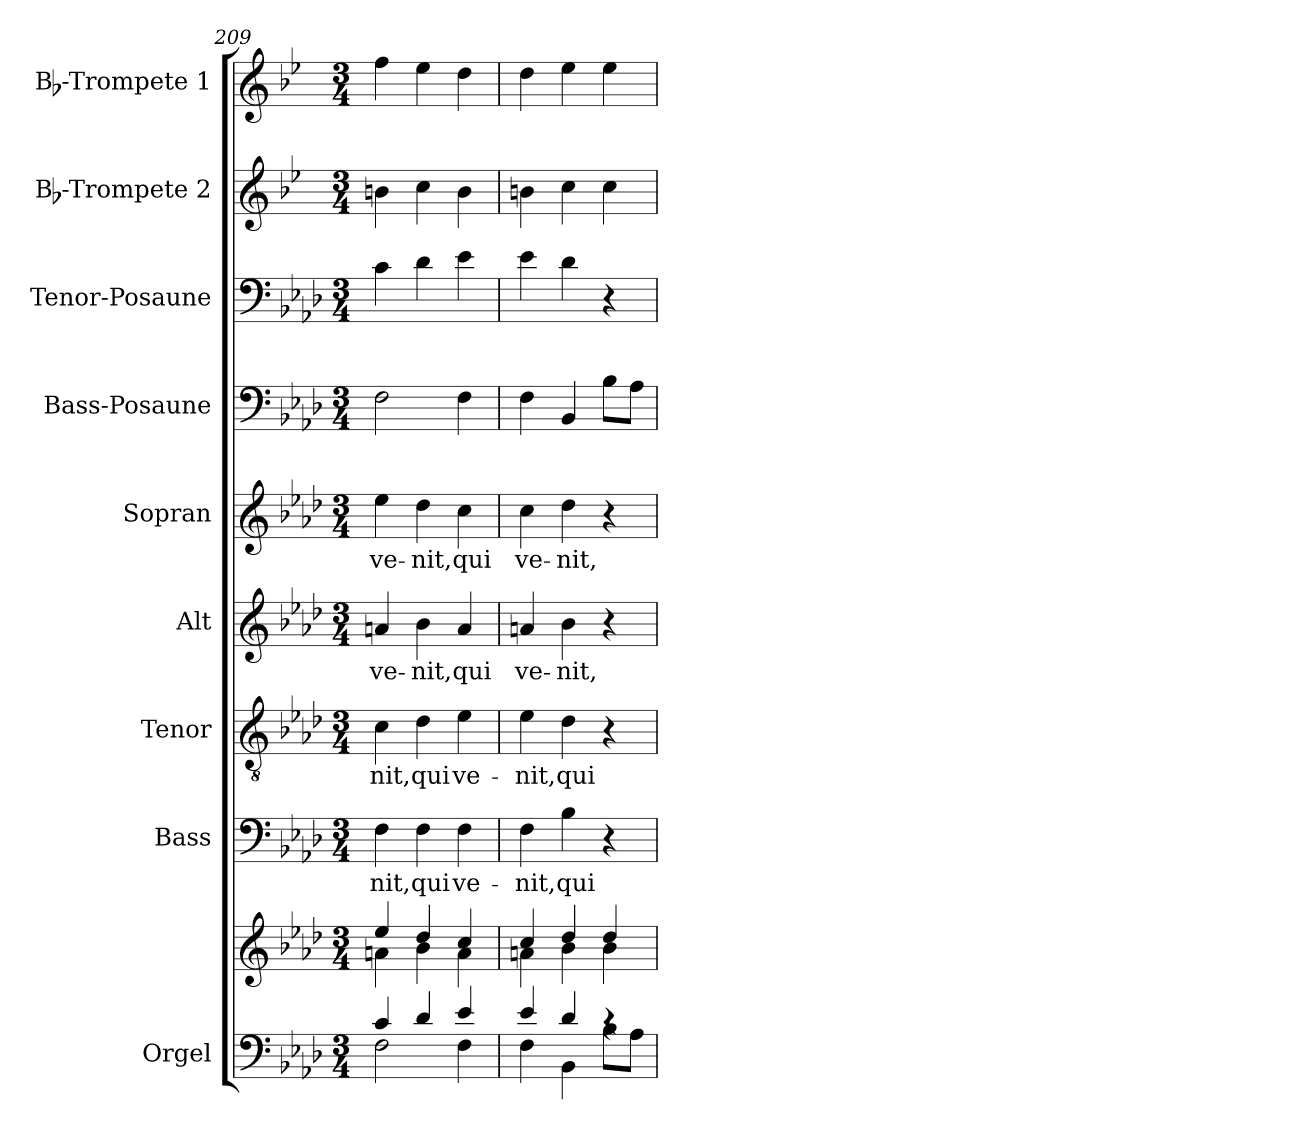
**kern	**kern	**kern	**text	**kern	**text	**kern	**text	**kern	**text	**kern	**kern	**kern	**kern
*part9	*part9	*part8	*part8	*part7	*part7	*part6	*part6	*part5	*part5	*part4	*part3	*part2	*part1
*staff10	*staff9	*staff8	*staff8	*staff7	*staff7	*staff6	*staff6	*staff5	*staff5	*staff4	*staff3	*staff2	*staff1
*I"Orgel	*	*I"Bass	*	*I"Tenor	*	*I"Alt	*	*I"Sopran	*	*I"Bass-Posaune	*I"Tenor-Posaune	*I"Bb-Trompete 2	*I"Bb-Trompete 1
*I'Org.	*	*I'B.	*	*I'T.	*	*I'A.	*	*I'S.	*	*I'B. Pos.	*I'T. Pos.	*I'Trp. 2	*I'Trp. 1
*clefF4	*clefG2	*clefF4	*	*clefGv2	*	*clefG2	*	*clefG2	*	*clefF4	*clefF4	*clefG2	*clefG2
*	*	*	*	*	*	*	*	*	*	*	*	*ITrd1c2	*ITrd1c2
*k[b-e-a-d-]	*k[b-e-a-d-]	*k[b-e-a-d-]	*	*k[b-e-a-d-]	*	*k[b-e-a-d-]	*	*k[b-e-a-d-]	*	*k[b-e-a-d-]	*k[b-e-a-d-]	*k[b-e-a-d-]	*k[b-e-a-d-]
*A-:	*A-:	*A-:	*	*A-:	*	*A-:	*	*A-:	*	*A-:	*A-:	*A-:	*A-:
*M3/4	*M3/4	*M3/4	*	*M3/4	*	*M3/4	*	*M3/4	*	*M3/4	*M3/4	*M3/4	*M3/4
=209	=209	=209	=209	=209	=209	=209	=209	=209	=209	=209	=209	=209	=209
*^	*^	*	*	*	*	*	*	*	*	*	*	*	*
!	!	!	!	!	!LO:LY:b	!	!LO:LY:b	!	!LO:LY:b	!	!LO:LY:b	!	!	!	!
4c/	2F\	4ee-/	4an\	4F\	-nit,	4c\	-nit,	4an/	ve-	4ee-\	ve-	2F\	4c\	4an\	4ee-\
!	!	!	!	!	!LO:LY:b	!	!LO:LY:b	!	!LO:LY:b	!	!LO:LY:b	!	!	!	!
4d-/	.	4dd-/	4b-\	4F\	qui	4d-\	qui	4b-\	-nit,	4dd-\	-nit,	.	4d-\	4b-\	4dd-\
!	!	!	!	!	!LO:LY:b	!	!LO:LY:b	!	!LO:LY:b	!	!LO:LY:b	!	!	!	!
4e-/	4F\	4cc/	4a\	4F\	ve-	4e-\	ve-	4a/	qui	4cc\	qui	4F\	4e-\	4a\	4cc\
=210	=210	=210	=210	=210	=210	=210	=210	=210	=210	=210	=210	=210	=210	=210	=210
!	!	!	!	!	!LO:LY:b	!	!LO:LY:b	!	!LO:LY:b	!	!LO:LY:b	!	!	!	!
4e-/	4F\	4cc/	4an\	4F\	-nit,	4e-\	-nit,	4an/	ve-	4cc\	ve-	4F\	4e-\	4an\	4cc\
!	!	!	!	!	!LO:LY:b	!	!LO:LY:b	!	!LO:LY:b	!	!LO:LY:b	!	!	!	!
4d-/	4BB-\	4dd-/	4b-\	4B-\	qui	4d-\	qui	4b-\	-nit,	4dd-\	-nit,	4BB-/	4d-\	4b-\	4dd-\
4rc	8B-\L	4dd-/	4b-\	4r	.	4r	.	4r	.	4r	.	8B-\L	4r	4b-\	4dd-\
.	8A-\J	.	.	.	.	.	.	.	.	.	.	8A-\J	.	.	.
*v	*v	*	*	*	*	*	*	*	*	*	*	*	*	*	*
*	*v	*v	*	*	*	*	*	*	*	*	*	*	*	*
=	=	=	=	=	=	=	=	=	=	=	=	=	=
*-	*-	*-	*-	*-	*-	*-	*-	*-	*-	*-	*-	*-	*-
